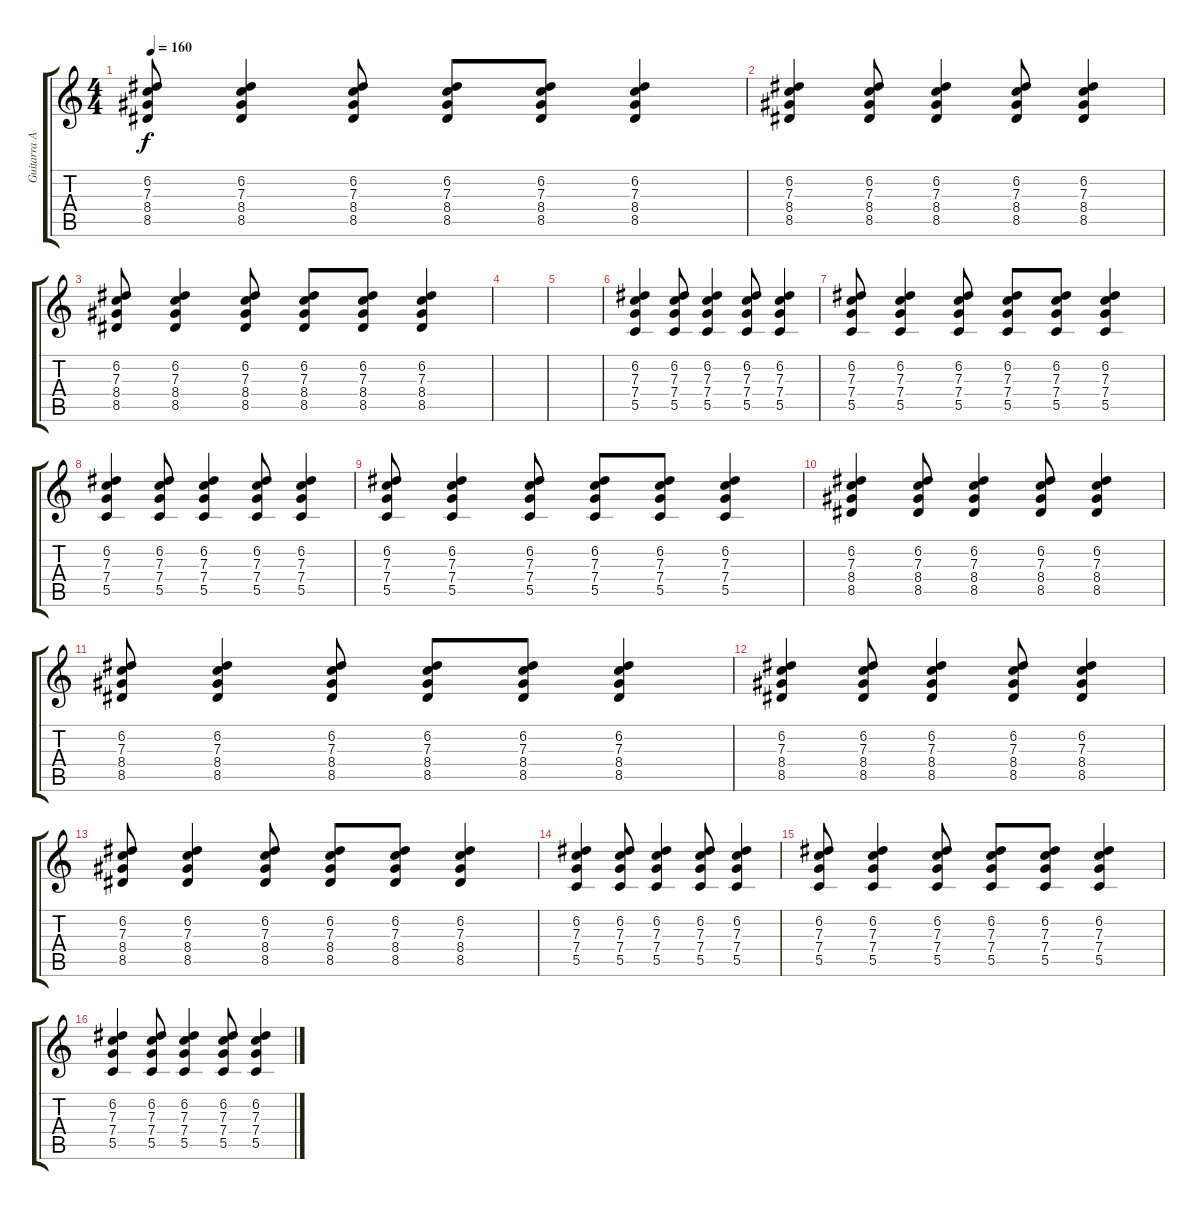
\track ("Guitarra Acústica" "Guitarra A") {instrument acousticguitarsteel}
\staff {score tabs}
\tuning (D4 A3 F3 C3 G2 C2) {hide}
\ts (4 4)
\tempo 160
\clef g2
\ks c
(6.2 7.3 8.4 8.5).8{dy f} (6.2 7.3 8.4 8.5).4 (6.2 7.3 8.4 8.5).8 (6.2 7.3 8.4 8.5).8 (6.2 7.3 8.4 8.5).8 (6.2 7.3 8.4 8.5).4 |
(6.2 7.3 8.4 8.5).4 (6.2 7.3 8.4 8.5).8 (6.2 7.3 8.4 8.5).4 (6.2 7.3 8.4 8.5).8 (6.2 7.3 8.4 8.5).4 |
(6.2 7.3 8.4 8.5).8 (6.2 7.3 8.4 8.5).4 (6.2 7.3 8.4 8.5).8 (6.2 7.3 8.4 8.5).8 (6.2 7.3 8.4 8.5).8 (6.2 7.3 8.4 8.5).4 |
|
|
(6.2 7.3 7.4 5.5).4{volume 8} (6.2 7.3 7.4 5.5).8 (6.2 7.3 7.4 5.5).4 (6.2 7.3 7.4 5.5).8 (6.2 7.3 7.4 5.5).4 |
(6.2 7.3 7.4 5.5).8 (6.2 7.3 7.4 5.5).4 (6.2 7.3 7.4 5.5).8 (6.2 7.3 7.4 5.5).8 (6.2 7.3 7.4 5.5).8 (6.2 7.3 7.4 5.5).4 |
(6.2 7.3 7.4 5.5).4 (6.2 7.3 7.4 5.5).8 (6.2 7.3 7.4 5.5).4 (6.2 7.3 7.4 5.5).8 (6.2 7.3 7.4 5.5).4 |
(6.2 7.3 7.4 5.5).8 (6.2 7.3 7.4 5.5).4 (6.2 7.3 7.4 5.5).8 (6.2 7.3 7.4 5.5).8 (6.2 7.3 7.4 5.5).8 (6.2 7.3 7.4 5.5).4 |
(6.2 7.3 8.4 8.5).4 (6.2 7.3 8.4 8.5).8 (6.2 7.3 8.4 8.5).4 (6.2 7.3 8.4 8.5).8 (6.2 7.3 8.4 8.5).4 |
(6.2 7.3 8.4 8.5).8 (6.2 7.3 8.4 8.5).4 (6.2 7.3 8.4 8.5).8 (6.2 7.3 8.4 8.5).8 (6.2 7.3 8.4 8.5).8 (6.2 7.3 8.4 8.5).4 |
(6.2 7.3 8.4 8.5).4 (6.2 7.3 8.4 8.5).8 (6.2 7.3 8.4 8.5).4 (6.2 7.3 8.4 8.5).8 (6.2 7.3 8.4 8.5).4 |
(6.2 7.3 8.4 8.5).8 (6.2 7.3 8.4 8.5).4 (6.2 7.3 8.4 8.5).8 (6.2 7.3 8.4 8.5).8 (6.2 7.3 8.4 8.5).8 (6.2 7.3 8.4 8.5).4 |
(6.2 7.3 7.4 5.5).4{volume 8} (6.2 7.3 7.4 5.5).8 (6.2 7.3 7.4 5.5).4 (6.2 7.3 7.4 5.5).8 (6.2 7.3 7.4 5.5).4 |
(6.2 7.3 7.4 5.5).8 (6.2 7.3 7.4 5.5).4 (6.2 7.3 7.4 5.5).8 (6.2 7.3 7.4 5.5).8 (6.2 7.3 7.4 5.5).8 (6.2 7.3 7.4 5.5).4 |
(6.2 7.3 7.4 5.5).4 (6.2 7.3 7.4 5.5).8 (6.2 7.3 7.4 5.5).4 (6.2 7.3 7.4 5.5).8 (6.2 7.3 7.4 5.5).4
